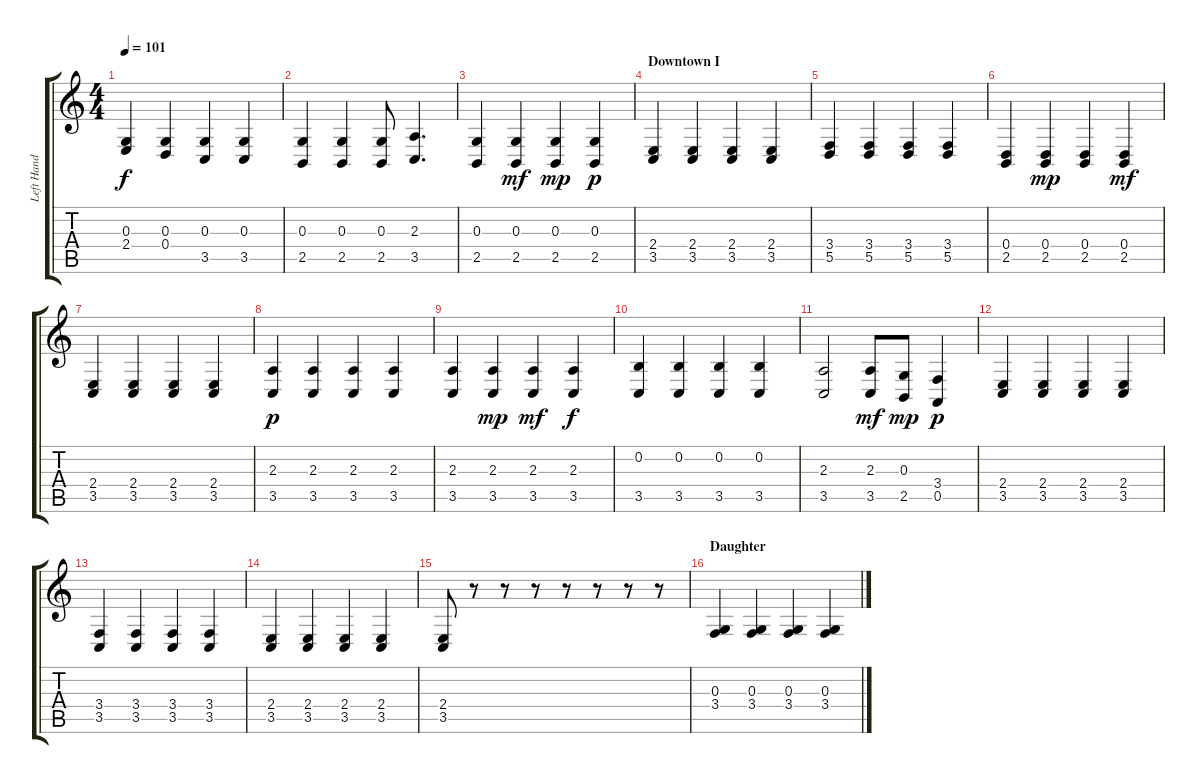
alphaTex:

\track ("Left Hand" "Left Hand") {instrument acousticgrandpiano}
\staff {score tabs}
\tuning (E4 B3 G3 D3 A2 E2) {hide}
\ts (4 4)
\tempo 101
\clef g2
\ks c
(0.3 2.4).4{dy f} (0.3 0.4).4 (0.3 3.5).4 (0.3 3.5).4 |
(0.3 2.5).4 (0.3 2.5).4 (0.3 2.5).8 (2.3 3.5).4{d} |
(0.3 2.5).4 (0.3 2.5).4{dy mf} (0.3 2.5).4{dy mp} (0.3 2.5).4{dy p} |
\section ("" "Downtown I")
(2.4 3.5).4 (2.4 3.5).4 (2.4 3.5).4 (2.4 3.5).4 |
(3.4 5.5).4 (3.4 5.5).4 (3.4 5.5).4 (3.4 5.5).4 |
(0.4 2.5).4 (0.4 2.5).4{dy mp} (0.4 2.5).4 (0.4 2.5).4{dy mf} |
(2.4 3.5).4 (2.4 3.5).4 (2.4 3.5).4 (2.4 3.5).4 |
(2.3 3.5).4{dy p} (2.3 3.5).4 (2.3 3.5).4 (2.3 3.5).4 |
(2.3 3.5).4 (2.3 3.5).4{dy mp} (2.3 3.5).4{dy mf} (2.3 3.5).4{dy f} |
(0.2 3.5).4 (0.2 3.5).4 (0.2 3.5).4 (0.2 3.5).4 |
(2.3 3.5).2 (2.3 3.5).8{dy mf} (0.3 2.5).8{dy mp} (3.4 0.5).4{dy p} |
(2.4 3.5).4 (2.4 3.5).4 (2.4 3.5).4 (2.4 3.5).4 |
(3.4 3.5).4 (3.4 3.5).4 (3.4 3.5).4 (3.4 3.5).4 |
(2.4 3.5).4 (2.4 3.5).4 (2.4 3.5).4 (2.4 3.5).4 |
(2.4 3.5).8 r.8 r.8 r.8 r.8 r.8 r.8 r.8 |
\section ("" "Daughter")
(0.3 3.4).4 (0.3 3.4).4 (0.3 3.4).4 (0.3 3.4).4
